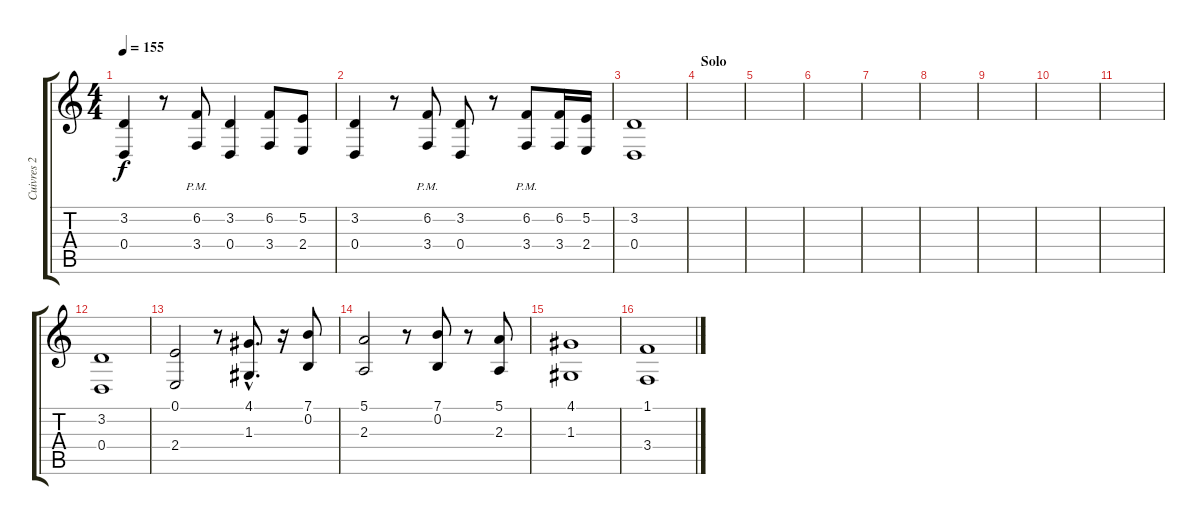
\track ("Cuivres 2" "Cuivres 2") {instrument brasssection}
\staff {score tabs}
\tuning (E4 B3 G3 D3 A2 E2) {hide}
\ts (4 4)
\tempo 155
\clef g2
\ks c
(3.2 0.4).4{dy f} r.8 (6.2{pm} 3.4{pm}).8 (3.2 0.4).4 (6.2 3.4).8 (5.2 2.4).8 |
(3.2 0.4).4 r.8 (6.2{pm} 3.4{pm}).8 (3.2 0.4).8 r.8 (6.2{pm} 3.4{pm}).8 (6.2 3.4).16 (5.2 2.4).16 |
(3.2 0.4).1 |
\section ("" "Solo")
|
|
|
|
|
|
|
|
(3.2 0.4).1 |
(0.1 2.4).2 r.8 (4.1{hac} 1.3{hac}).8{d} r.16 (7.1 0.2).8 |
(5.1 2.3).2 r.8 (7.1 0.2).8 r.8 (5.1 2.3).8 |
(4.1 1.3).1 |
(1.1 3.4).1
